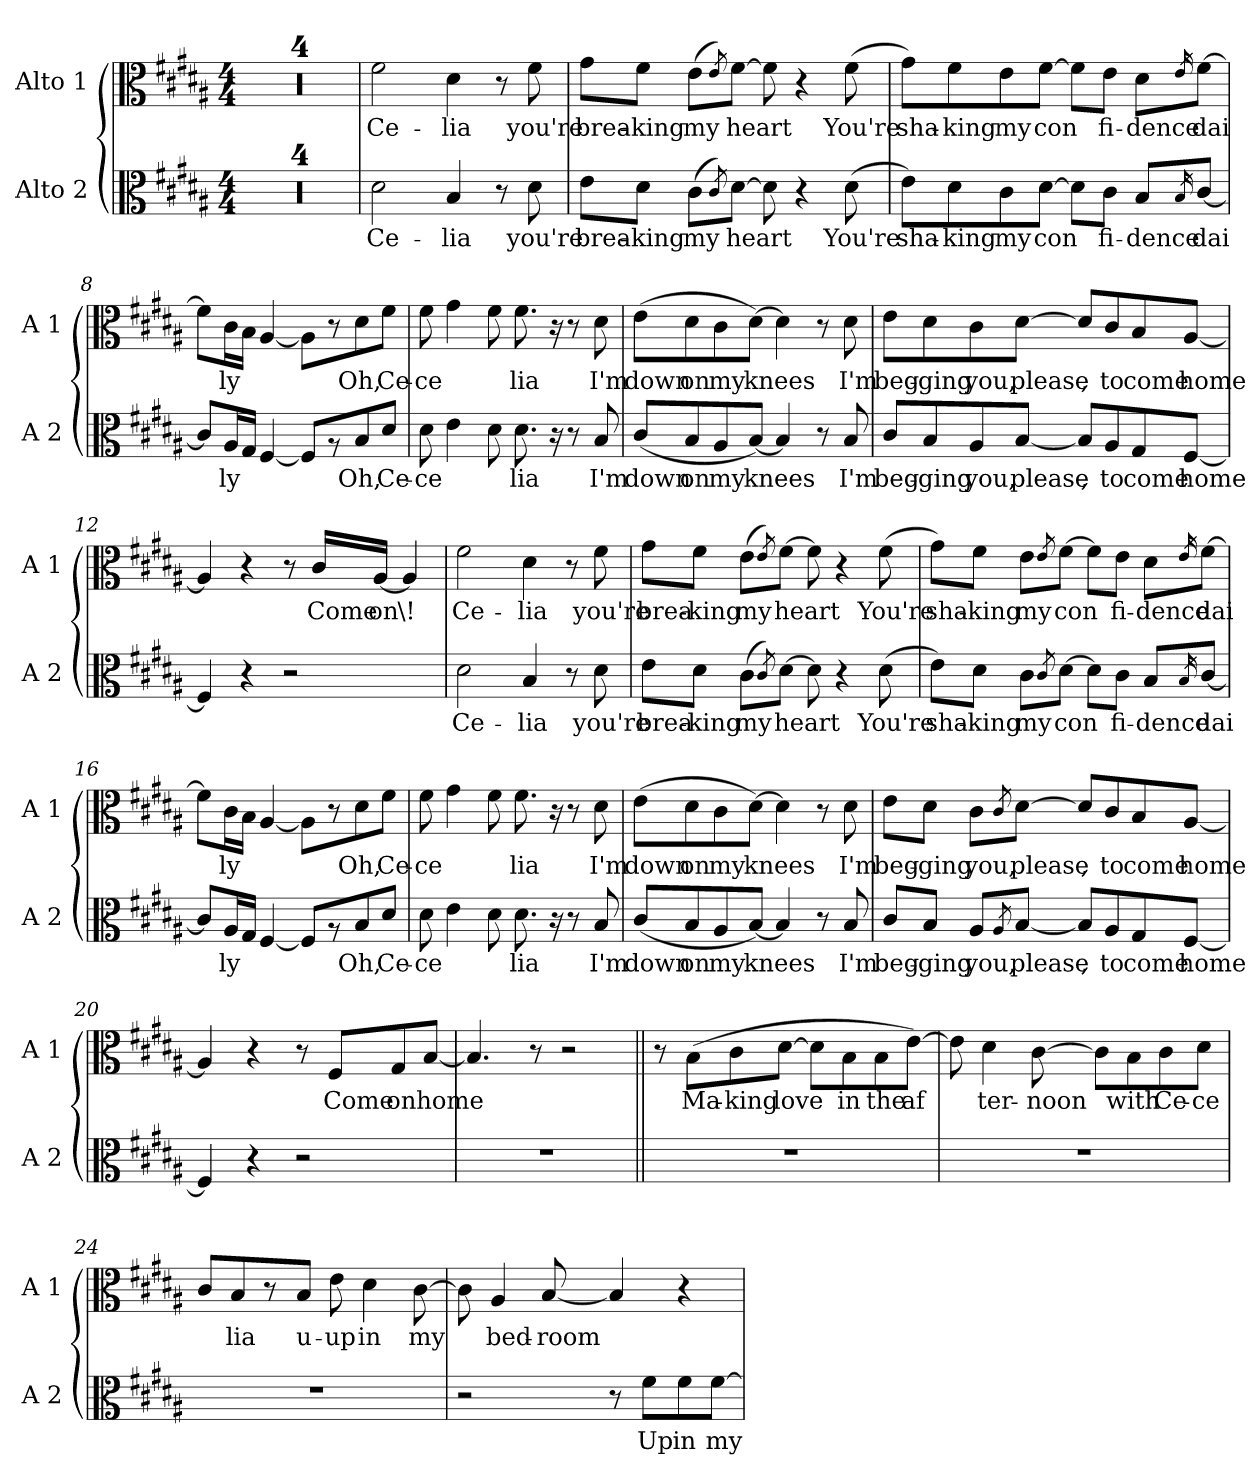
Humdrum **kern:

**kern	**text	**kern	**text
*part2	*part2	*part1	*part1
*staff2	*staff2	*staff1	*staff1
*I"Alto 2	*	*I"Alto 1	*
*I'A 2	*	*I'A 1	*
*clefC3	*	*clefC3	*
*k[f#c#g#d#a#]	*	*k[f#c#g#d#a#]	*
*B:	*	*B:	*
*M4/4	*	*M4/4	*
=1	=1	=1	=1
1r	.	1r	.
=2	=2	=2	=2
1r	.	1r	.
=3	=3	=3	=3
1r	.	1r	.
=4	=4	=4	=4
1r	.	1r	.
!!LO:LB:g=z
=5	=5	=5	=5
!	!LO:LY:b	!	!LO:LY:b
2d#\	Ce-	2f#\	Ce-
!	!LO:LY:b	!	!LO:LY:b
4B/	-lia	4d#\	-lia
!	!LO:LY:b	!	!LO:LY:b
8r	,	8r	,
!	!LO:LY:b	!	!LO:LY:b
8d#\	you're	8f#\	you're
=6	=6	=6	=6
!	!LO:LY:b	!	!LO:LY:b
8e\L	brea-	8g#\L	brea-
!	!LO:LY:b	!	!LO:LY:b
8d#\J	-king	8f#\J	-king
!	!LO:LY:b	!	!LO:LY:b
(>8c#\L	my	(>8e\L	my
8qc#/)	.	8qe/)	.
!	!LO:LY:b	!	!LO:LY:b
[8d#\J	heart	[8f#\J	heart
8d#\]	.	8f#\]	.
!	!LO:LY:b	!	!LO:LY:b
4r	\!	4r	\!
!	!LO:LY:b	!	!LO:LY:b
(>8d#\	You're	(>8f#\	You're
=7	=7	=7	=7
!	!LO:LY:b	!	!LO:LY:b
8e\L)	sha-	8g#\L)	sha-
!	!LO:LY:b	!	!LO:LY:b
8d#\	-king	8f#\	-king
!	!LO:LY:b	!	!LO:LY:b
8c#\	my	8e\	my
!	!LO:LY:b	!	!LO:LY:b
[8d#\J	con	[8f#\J	con
8d#\L]	.	8f#\L]	.
!	!LO:LY:b	!	!LO:LY:b
8c#\J	fi-	8e\J	fi-
!	!LO:LY:b	!	!LO:LY:b
8B/L	-dence	8d#\L	-dence
16qB/	.	16qe/	.
!	!LO:LY:b	!	!LO:LY:b
[8c#/J	dai	[8f#\J	dai
=8	=8	=8	=8
8c#/L]	.	8f#\L]	.
!	!LO:LY:b	!	!LO:LY:b
16A#/L	ly	16c#\L	ly
16G#/JJ	.	16B\JJ	.
[4F#/	.	[4A#/	.
8F#/L]	.	8A#\L]	.
!	!LO:LY:b	!	!LO:LY:b
8r	\!	8r	\!
!	!LO:LY:b	!	!LO:LY:b
8B/	Oh,	8d#\	Oh,
!	!LO:LY:b	!	!LO:LY:b
8d#/J	Ce-	8f#\J	Ce-
!!LO:LB:g=z
=9	=9	=9	=9
!	!LO:LY:b	!	!LO:LY:b
8d#\	-ce	8f#\	-ce
4e\	.	4g#\	.
8d#\	.	8f#\	.
!	!LO:LY:b	!	!LO:LY:b
8.d#\	lia	8.f#\	lia
!	!LO:LY:b	!	!LO:LY:b
16r	\!	16r	\!
8r	.	8r	.
!	!LO:LY:b	!	!LO:LY:b
8B/	I'm	8d#\	I'm
=10	=10	=10	=10
!	!LO:LY:b	!	!LO:LY:b
(<8c#/L	down	(>8e\L	down
!	!LO:LY:b	!	!LO:LY:b
8B/	on	8d#\	on
!	!LO:LY:b	!	!LO:LY:b
8A#/	my	8c#\	my
!	!LO:LY:b	!	!LO:LY:b
[8B/J)	knees	[8d#\J)	knees
4B/]	.	4d#\]	.
!	!LO:LY:b	!	!LO:LY:b
8r	\!	8r	\!
!	!LO:LY:b	!	!LO:LY:b
8B/	I'm	8d#\	I'm
=11	=11	=11	=11
!	!LO:LY:b	!	!LO:LY:b
8c#/L	beg-	8e\L	beg-
!	!LO:LY:b	!	!LO:LY:b
8B/	-ging	8d#\	-ging
!	!LO:LY:b	!	!LO:LY:b
8A#/	you,	8c#\	you,
!	!LO:LY:b	!	!LO:LY:b
[8B/J	please	[8d#\J	please
!	!LO:LY:b	!	!LO:LY:b
8B/L]	,	8d#/L]	,
!	!LO:LY:b	!	!LO:LY:b
8A#/	to	8c#/	to
!	!LO:LY:b	!	!LO:LY:b
8G#/	come	8B/	come
!	!LO:LY:b	!	!LO:LY:b
[8F#/J	home	[8A#/J	home
=12	=12	=12	=12
4F#/]	.	4A#/]	.
!	!LO:LY:b	!	!LO:LY:b
4r	.	4r	.
2r	.	8r	.
!	!	!LO:N:head=solid	!LO:LY:b
.	.	16c#/LL	Come
!	!	!LO:N:head=solid	!LO:LY:b
.	.	[16A#/JJ	on
!	!	!LO:N:head=solid	!LO:LY:b
.	.	4A#/]	\!
!!LO:LB:g=z
=13	=13	=13	=13
!	!LO:LY:b	!	!LO:LY:b
2d#\	Ce-	2f#\	Ce-
!	!LO:LY:b	!	!LO:LY:b
4B/	-lia	4d#\	-lia
!	!LO:LY:b	!	!LO:LY:b
8r	,	8r	,
!	!LO:LY:b	!	!LO:LY:b
8d#\	you're	8f#\	you're
=14	=14	=14	=14
!	!LO:LY:b	!	!LO:LY:b
8e\L	brea-	8g#\L	brea-
!	!LO:LY:b	!	!LO:LY:b
8d#\J	-king	8f#\J	-king
!	!LO:LY:b	!	!LO:LY:b
(>8c#\L	my	(>8e\L	my
8qc#/)	.	8qe/)	.
!	!LO:LY:b	!	!LO:LY:b
[8d#\J	heart	[8f#\J	heart
8d#\]	.	8f#\]	.
!	!LO:LY:b	!	!LO:LY:b
4r	\!	4r	\!
!	!LO:LY:b	!	!LO:LY:b
(>8d#\	You're	(>8f#\	You're
=15	=15	=15	=15
!	!LO:LY:b	!	!LO:LY:b
8e\L)	sha-	8g#\L)	sha-
!	!LO:LY:b	!	!LO:LY:b
8d#\J	-king	8f#\J	-king
!	!LO:LY:b	!	!LO:LY:b
8c#\L	my	8e\L	my
8qc#/	.	8qe/	.
!	!LO:LY:b	!	!LO:LY:b
[8d#\J	con	[8f#\J	con
8d#\L]	.	8f#\L]	.
!	!LO:LY:b	!	!LO:LY:b
8c#\J	fi-	8e\J	fi-
!	!LO:LY:b	!	!LO:LY:b
8B/L	-dence	8d#\L	-dence
16qB/	.	16qe/	.
!	!LO:LY:b	!	!LO:LY:b
[8c#/J	dai	[8f#\J	dai
=16	=16	=16	=16
8c#/L]	.	8f#\L]	.
!	!LO:LY:b	!	!LO:LY:b
16A#/L	ly	16c#\L	ly
16G#/JJ	.	16B\JJ	.
[4F#/	.	[4A#/	.
8F#/L]	.	8A#\L]	.
!	!LO:LY:b	!	!LO:LY:b
8r	\!	8r	\!
!	!LO:LY:b	!	!LO:LY:b
8B/	Oh,	8d#\	Oh,
!	!LO:LY:b	!	!LO:LY:b
8d#/J	Ce-	8f#\J	Ce-
!!LO:PB:g=z
=17	=17	=17	=17
!	!LO:LY:b	!	!LO:LY:b
8d#\	-ce	8f#\	-ce
4e\	.	4g#\	.
8d#\	.	8f#\	.
!	!LO:LY:b	!	!LO:LY:b
8.d#\	lia	8.f#\	lia
!	!LO:LY:b	!	!LO:LY:b
16r	\!	16r	\!
8r	.	8r	.
!	!LO:LY:b	!	!LO:LY:b
8B/	I'm	8d#\	I'm
=18	=18	=18	=18
!	!LO:LY:b	!	!LO:LY:b
(<8c#/L	down	(>8e\L	down
!	!LO:LY:b	!	!LO:LY:b
8B/	on	8d#\	on
!	!LO:LY:b	!	!LO:LY:b
8A#/	my	8c#\	my
!	!LO:LY:b	!	!LO:LY:b
[8B/J)	knees	[8d#\J)	knees
4B/]	.	4d#\]	.
!	!LO:LY:b	!	!LO:LY:b
8r	\!	8r	\!
!	!LO:LY:b	!	!LO:LY:b
8B/	I'm	8d#\	I'm
!!LO:LB:g=z
=19	=19	=19	=19
!	!LO:LY:b	!	!LO:LY:b
8c#/L	beg-	8e\L	beg-
!	!LO:LY:b	!	!LO:LY:b
8B/J	-ging	8d#\J	-ging
!	!LO:LY:b	!	!LO:LY:b
8A#/L	you,	8c#\L	you,
8qA#/	.	8qc#/	.
!	!LO:LY:b	!	!LO:LY:b
[8B/J	please	[8d#\J	please
!	!LO:LY:b	!	!LO:LY:b
8B/L]	,	8d#/L]	,
!	!LO:LY:b	!	!LO:LY:b
8A#/	to	8c#/	to
!	!LO:LY:b	!	!LO:LY:b
8G#/	come	8B/	come
!	!LO:LY:b	!	!LO:LY:b
[8F#/J	home	[8A#/J	home
=20	=20	=20	=20
4F#/]	.	4A#/]	.
!	!LO:LY:b	!	!LO:LY:b
4r	.	4r	.
2r	.	8r	.
!	!	!	!LO:LY:b
.	.	8F#/L	Come
!	!	!	!LO:LY:b
.	.	8G#/	on
!	!	!	!LO:LY:b
.	.	[8B/J	home
=21	=21	=21	=21
1r	.	4.B/]	.
!	!	!	!LO:LY:b
.	.	8r	\!
.	.	2r	.
!!LO:LB:g=z
=22||	=22||	=22||	=22||
1r	.	8r	.
!	!	!	!LO:LY:b
.	.	(>8B\L	Ma-
!	!	!	!LO:LY:b
.	.	8c#\	-king
!	!	!	!LO:LY:b
.	.	[8d#\J	love
.	.	8d#\L]	.
!	!	!	!LO:LY:b
.	.	8B\	in
!	!	!	!LO:LY:b
.	.	8B\	the
!	!	!	!LO:LY:b
.	.	[8e\J)	af
=23	=23	=23	=23
1r	.	8e\]	.
!	!	!	!LO:LY:b
.	.	4d#\	ter-
!	!	!	!LO:LY:b
.	.	[8c#\	-noon
.	.	8c#\L]	.
!	!	!	!LO:LY:b
.	.	8B\	with
!	!	!	!LO:LY:b
.	.	8c#\	Ce-
!	!	!	!LO:LY:b
.	.	8d#\J	-ce
=24	=24	=24	=24
1r	.	8c#/L	.
!	!	!	!LO:LY:b
.	.	8B/	lia
!	!	!	!LO:LY:b
.	.	8r	,
!	!	!	!LO:LY:b
.	.	8B/J	u-
!	!	!	!LO:LY:b
.	.	8e\	-up
!	!	!	!LO:LY:b
.	.	4d#\	in
!	!	!	!LO:LY:b
.	.	[8c#\	my
=25	=25	=25	=25
2r	.	8c#\]	.
!	!	!	!LO:LY:b
.	.	4A#/	bed-
!	!	!	!LO:LY:b
.	.	[8B/	-room
8r	.	4B/]	.
!	!LO:LY:b	!	!
8f#\L	Up	.	.
!	!LO:LY:b	!	!LO:LY:b
8f#\	in	4r	.
!	!LO:LY:b	!	!
[8f#\J	my	.	.
=	=	=	=
*-	*-	*-	*-
